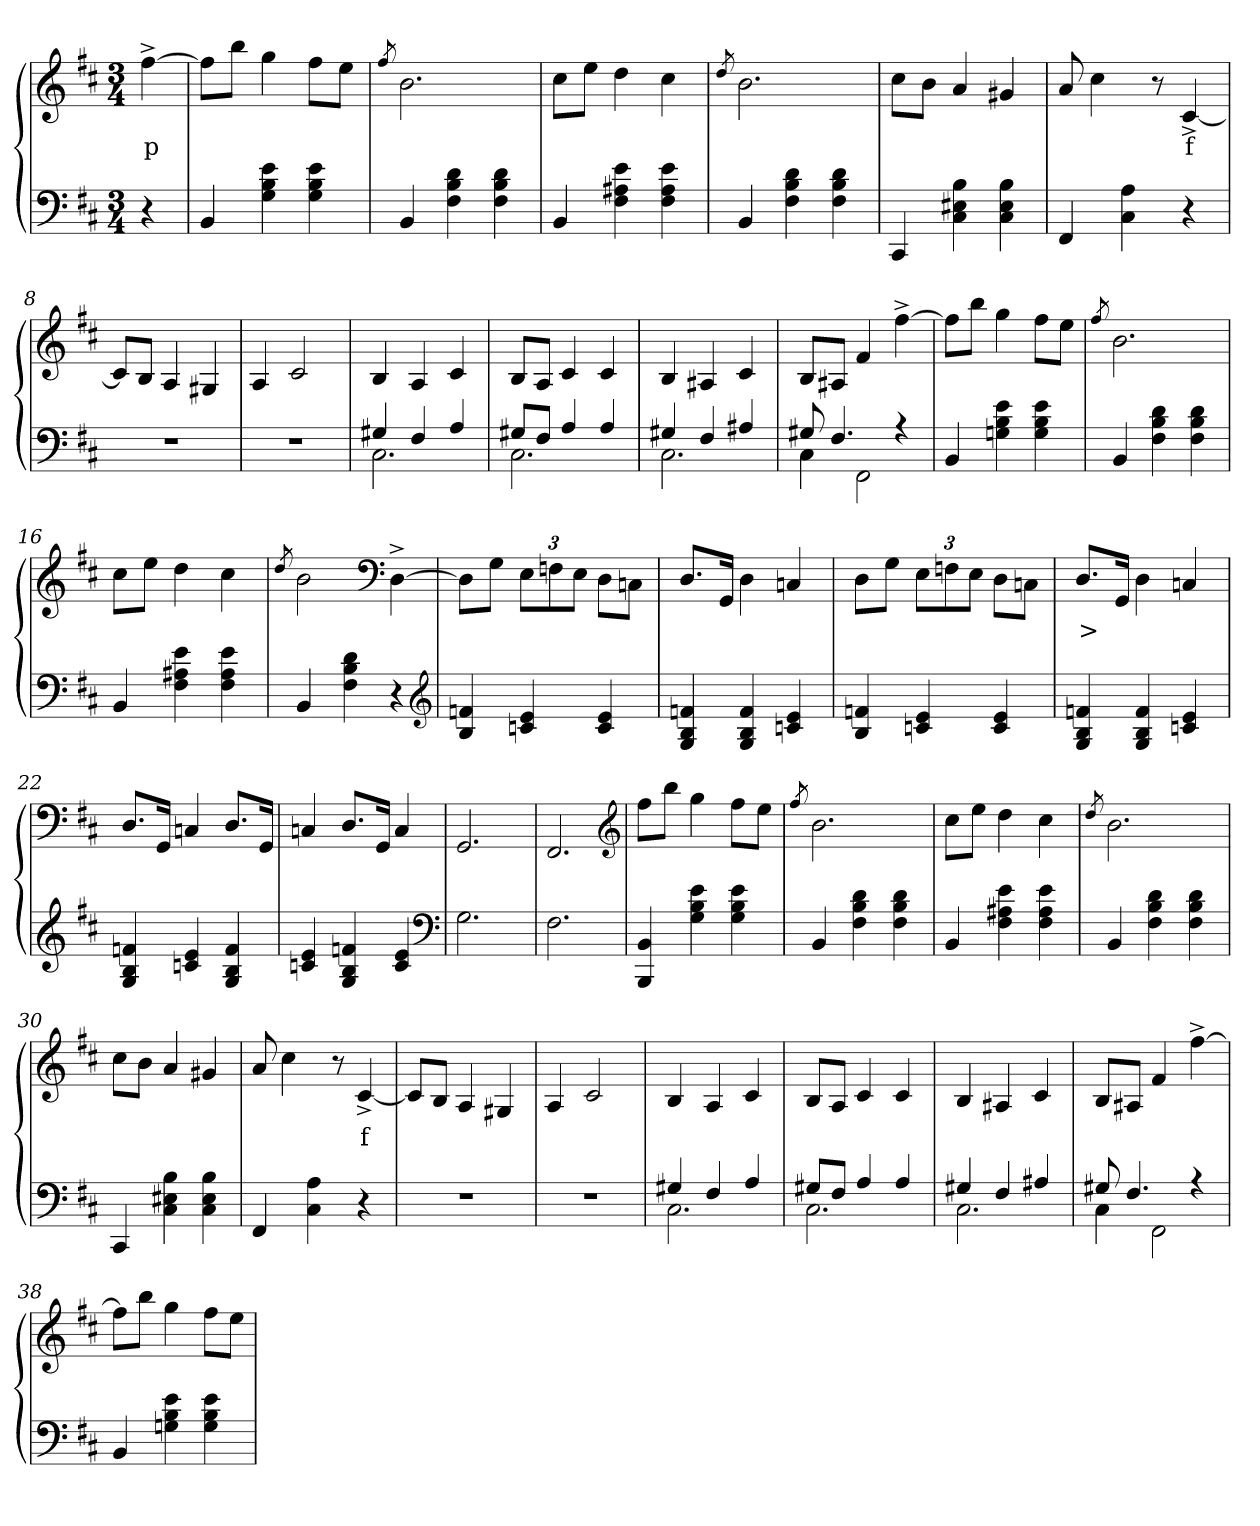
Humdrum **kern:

**kern	**kern	**text
*part2	*part1	*part1
*staff2	*staff1	*staff1
*clefF4	*clefG2	*
*k[f#c#]	*k[f#c#]	*
*b:	*b:	*
*M3/4	*M3/4	*
=1	=1	=1
4r	[4ff#^>	p
=2	=2	=2
4BB	8ff#L]	.
.	8bbJ	.
4e 4B 4G	4gg	.
4e 4B 4G	8ff#L	.
.	8eeJ	.
=3	=3	=3
.	8qff#/	.
4BB	2.b	.
4d 4B 4F#	.	.
4d 4B 4F#	.	.
=4	=4	=4
4BB	8cc#L	.
.	8eeJ	.
4e 4A#X 4F#	4dd	.
4e 4A# 4F#	4cc#	.
=5	=5	=5
.	8qdd/	.
4BB	2.b	.
4d 4B 4F#	.	.
4d 4B 4F#	.	.
=6	=6	=6
4CC#	8cc#L	.
.	8bJ	.
4B 4E#X 4C#	4a	.
4B 4E# 4C#	4g#X	.
=7	=7	=7
4FF#	8a	.
.	4cc#	.
4A 4C#	.	.
.	8r	.
4r	[4c#^>	f
=8	=8	=8
2.r	8c#L]	.
.	8BJ	.
.	4A	.
.	4G#X	.
=9	=9	=9
2.r	4A	.
.	2c#	.
=10	=10	=10
*^	*	*
4G#X	2.C#	4B	.
4F#	.	4A	.
4A	.	4c#	.
=11	=11	=11	=11
8G#XL	2.C#	8BL	.
8F#J	.	8AJ	.
4A	.	4c#	.
4A	.	4c#	.
=12	=12	=12	=12
4G#X	2.C#	4B	.
4F#	.	4A#X	.
4A#X	.	4c#	.
=13	=13	=13	=13
8G#X	4C#	8BL	.
4.F#	.	8A#XJ	.
.	2FF#	4f#	.
4r	.	[4ff#^>	.
*v	*v	*	*
=14	=14	=14
4BB	8ff#L]	.
.	8bbJ	.
4e 4B 4Gn	4gg	.
4e 4B 4G	8ff#L	.
.	8eeJ	.
=15	=15	=15
.	8qff#/	.
4BB	2.b	.
4d 4B 4F#	.	.
4d 4B 4F#	.	.
=16	=16	=16
4BB	8cc#L	.
.	8eeJ	.
4e 4A#X 4F#	4dd	.
4e 4A# 4F#	4cc#	.
=17	=17	=17
.	8qdd/	.
4BB	2b	.
4d 4B 4F#	.	.
*	*clefF4	*
4r	[4D^>	.
*clefG2	*	*
=18	=18	=18
4fn 4B	8DL]	.
.	8GJ	.
4e 4cn	12EL	.
.	12Fn	.
.	12EJ	.
4e 4c	8D\L	.
.	8Cn\J	.
=19	=19	=19
4fn 4B 4G	8.DL	.
.	16GGJk	.
4f 4B 4G	4D	.
4e 4cn	4Cn	.
=20	=20	=20
4fn 4B	8DL	.
.	8GJ	.
4e 4cn	12EL	.
.	12Fn	.
.	12EJ	.
4e 4c	8D\L	.
.	8Cn\J	.
=21	=21	=21
4fn 4B 4G	8.DL	>
.	16GGJk	.
4f 4B 4G	4D	.
4e 4cn	4Cn	.
=22	=22	=22
4fn 4B 4G	8.DL	.
.	16GGJk	.
4e 4cn	4Cn	.
4f 4B 4G	8.DL	.
.	16GGJk	.
=23	=23	=23
4e 4cn	4Cn	.
4fn 4B 4G	8.DL	.
.	16GGJk	.
4e 4c	4C	.
*clefF4	*	*
=24	=24	=24
2.G	2.GG	.
=25	=25	=25
2.F#	2.FF#	.
*	*clefG2	*
=26	=26	=26
4BB 4BBB	8ff#L	.
.	8bbJ	.
4e 4B 4G	4gg	.
4e 4B 4G	8ff#L	.
.	8eeJ	.
=27	=27	=27
.	8qff#/	.
4BB	2.b	.
4d 4B 4F#	.	.
4d 4B 4F#	.	.
=28	=28	=28
4BB	8cc#L	.
.	8eeJ	.
4e 4A#X 4F#	4dd	.
4e 4A# 4F#	4cc#	.
=29	=29	=29
.	8qdd/	.
4BB	2.b	.
4d 4B 4F#	.	.
4d 4B 4F#	.	.
=30	=30	=30
4CC#	8cc#L	.
.	8bJ	.
4B 4E#X 4C#	4a	.
4B 4E# 4C#	4g#X	.
=31	=31	=31
4FF#	8a	.
.	4cc#	.
4A 4C#	.	.
.	8r	.
4r	[4c#^>	f
=32	=32	=32
2.r	8c#L]	.
.	8BJ	.
.	4A	.
.	4G#X	.
=33	=33	=33
2.r	4A	.
.	2c#	.
=34	=34	=34
*^	*	*
4G#X	2.C#	4B	.
4F#	.	4A	.
4A	.	4c#	.
=35	=35	=35	=35
8G#XL	2.C#	8BL	.
8F#J	.	8AJ	.
4A	.	4c#	.
4A	.	4c#	.
=36	=36	=36	=36
4G#X	2.C#	4B	.
4F#	.	4A#X	.
4A#X	.	4c#	.
=37	=37	=37	=37
8G#X	4C#	8BL	.
4.F#	.	8A#XJ	.
.	2FF#	4f#	.
4r	.	[4ff#^>	.
*v	*v	*	*
=38	=38	=38
4BB	8ff#L]	.
.	8bbJ	.
4e 4B 4Gn	4gg	.
4e 4B 4G	8ff#L	.
.	8eeJ	.
=	=	=
*-	*-	*-
